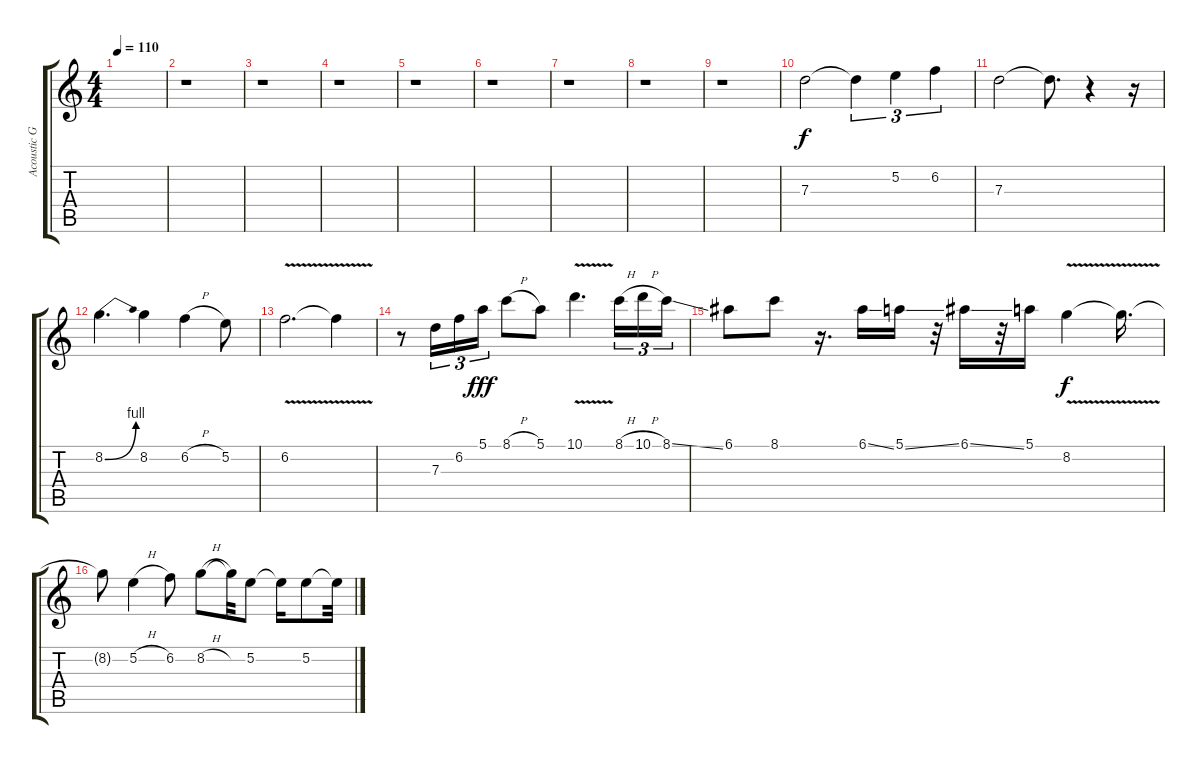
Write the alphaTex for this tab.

\track ("Acoustic Guitar Intro" "Acoustic G") {instrument acousticguitarnylon}
\staff {score tabs}
\tuning (E4 B3 G3 D3 A2 E2) {hide}
\ts (4 4)
\tempo 110
\clef g2
\ks c
|
r.1 |
r.1 |
r.1 |
r.1 |
r.1 |
r.1 |
r.1 |
r.1 |
7.3.2 7.3{t}.4{tu (3 2)} 5.2.4{tu (3 2)} 6.2.4{tu (3 2)} |
7.3.2 7.3{t}.8{d} r.4 r.16 |
8.2{be (bend 0 0 60 4)}.4{d} 8.2.4 6.2{h}.4 5.2.8 |
6.2{v}.2{d} 6.2{t}.4 |
r.8 7.3.16{tu (3 2)} 6.2.16{tu (3 2)} 5.1.16{tu (3 2) dy fff} 8.1{h}.8 5.1.8 10.1{v}.4{d} 8.1{h}.16{tu (3 2)} 10.1{h}.16{tu (3 2)} 8.1{ss}.16{tu (3 2)} |
6.1.8 8.1.8 r.16{d} 6.1{ss}.16 5.1{ss}.16 r.32 6.1{ss}.16 r.32 5.1.16 8.2{v}.4{dy f} 8.2{t}.16{d} |
8.2{t}.8 5.2{h}.4 6.2.8 8.2{h}.8 8.2{t}.32 5.2.8 5.2{t}.16 5.2.8 5.2{t}.32
